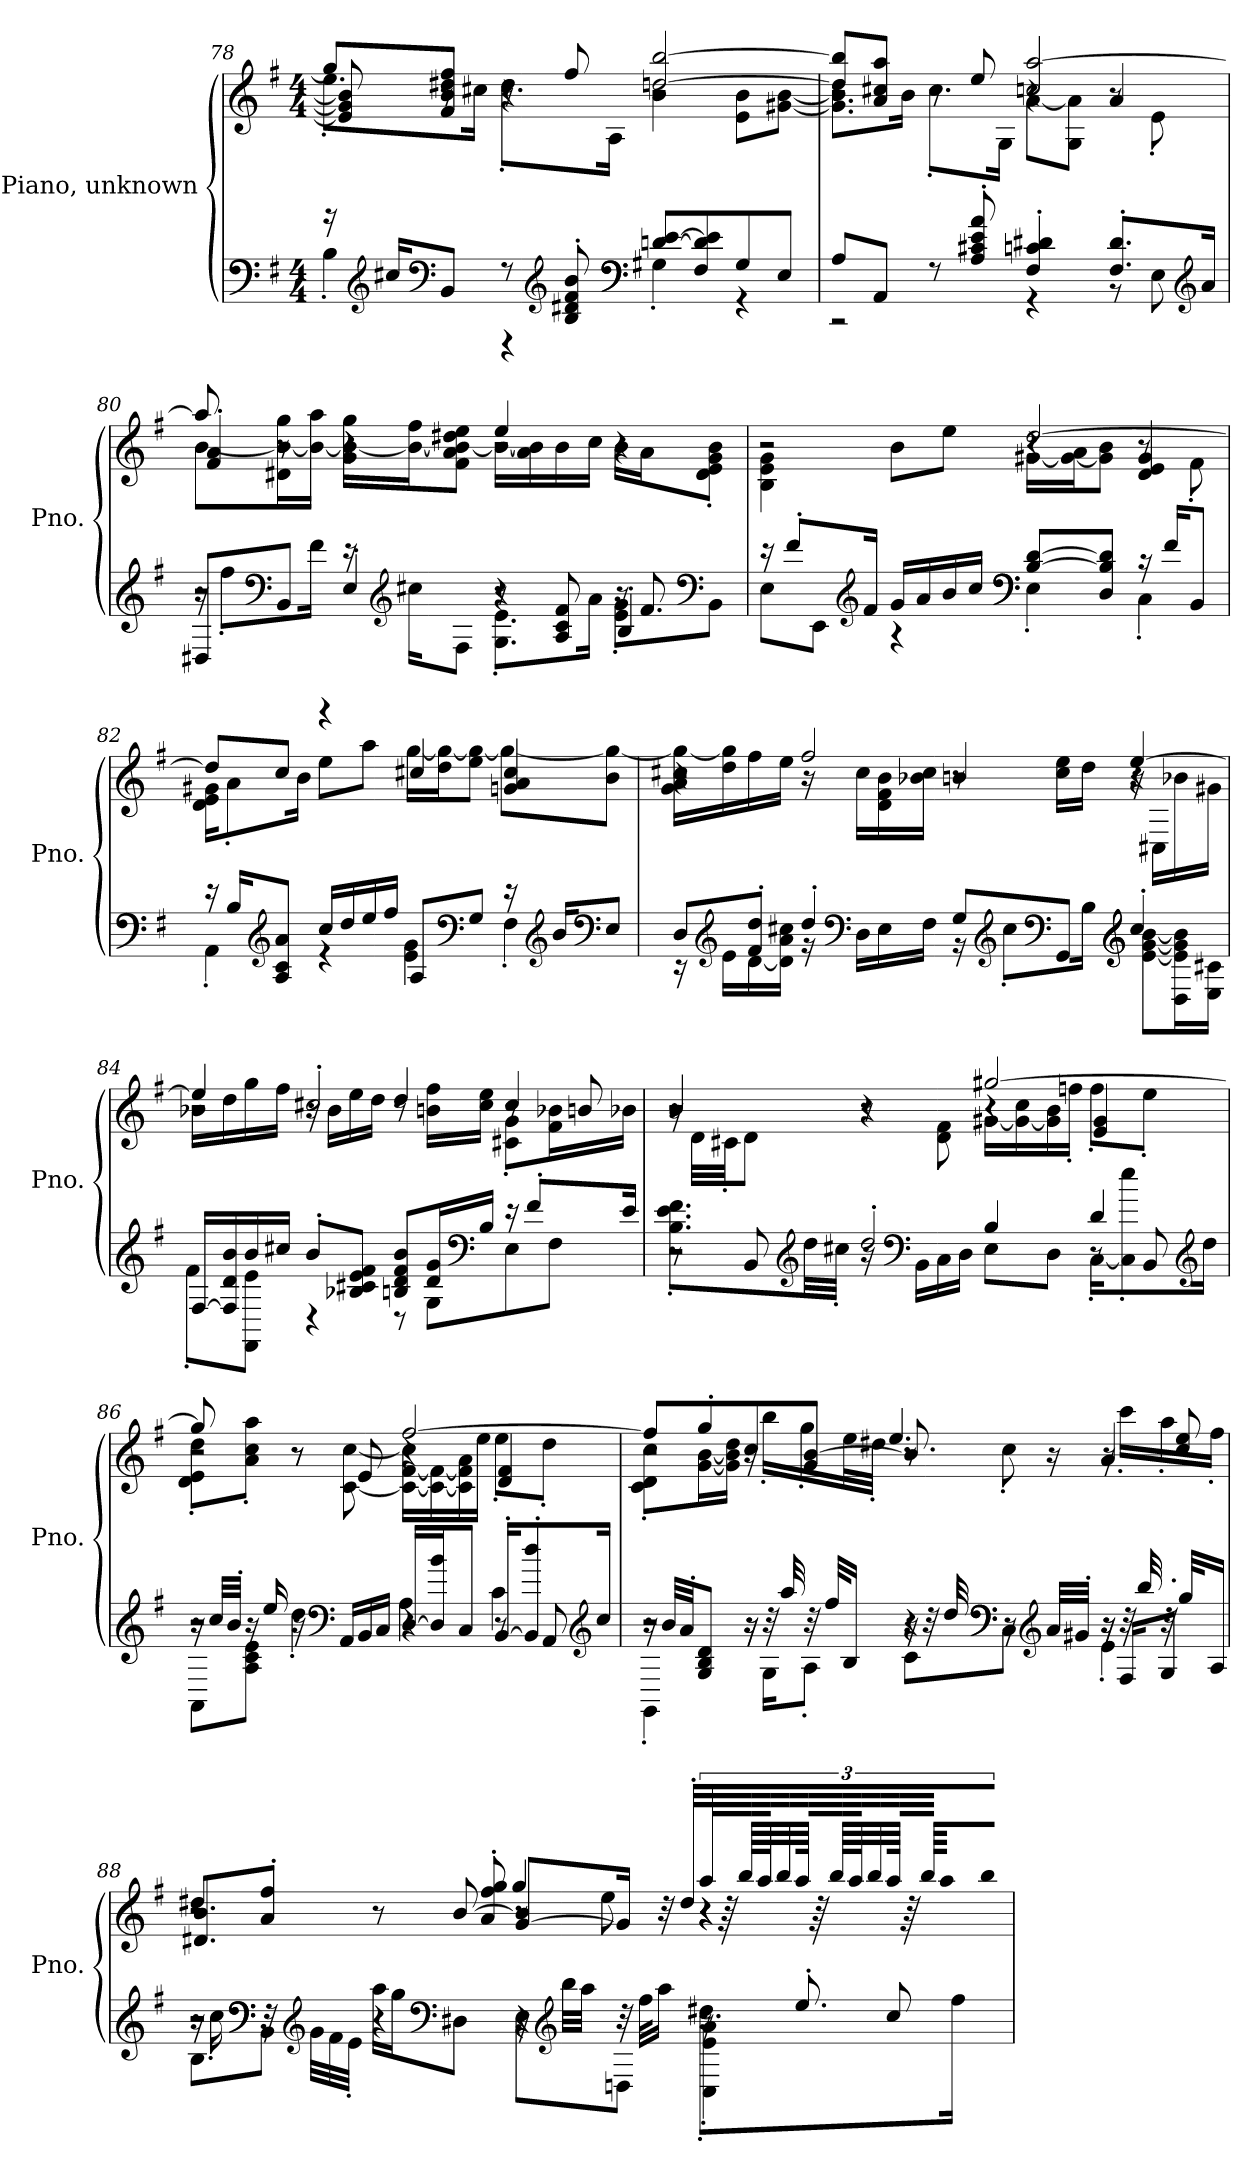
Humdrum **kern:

**kern	**kern
*part1	*part1
*staff2	*staff1
*I"Piano, unknown	*
*I'Pno.	*
*clefF4	*clefG2
*k[f#]	*k[f#]
*M4/4	*M4/4
=78	=78
*^	*^
*	*	*	*^
16r	4B'\	8gg/L]	8.ee'\L	8e/] 8g/] 8b/]
*clefG2	*	*	*	*
16cc#X/KL	.	.	.	.
*clefF4	*	*	*	*
8BB/J	.	8f#/ 8b/ 8dd#X/ 8ff#/J	.	8r
.	.	.	16cc#X\Jk	.
8r	4r	8r	8.dd#'\L	4r
*clefG2	*	*	*	*
8B/' 8d#X/' 8f#/' 8b/'	.	8ff#/	.	.
.	.	.	16A\Jk	.
*clefF4	*	*	*	*
[8dn/ [8e/L	4G#X'\	[2ddn/ [2bb/	4b\	2r
8F#/ 8d/] 8e/]	.	.	.	.
8G#/	4r	.	8e\ 8b\L	.
8E/J	.	.	[8g#X\ [8b\J	.
!!LO:LB:g=z	!!	!!
=79	=79	=79	=79	=79
8A/L	2r	8dd/] 8bb/]L	8.g#\] 8.b\]L	2r
8AA/J	.	8a/ 8cc#X/ 8aa/J	.	.
.	.	.	16b\Jk	.
8r	.	8r	8.cc#'\L	.
8A/' 8c#X/' 8e/' 8a/'	.	8ee/	.	.
.	.	.	16G\Jk	.
4F#/' 4cn/' 4d#X/'	4r	2ccn/ [2aa/	[8a\L	4r
.	.	.	8G\ 8a\]J	.
8.F#/' 8.d#/'L	8r	.	8r	4a/
.	8E\	.	8e'\	.
*clefG2	*	*	*	*
16a/Jk	.	.	.	.
=80	=80	=80	=80	=80
*	*^	*	*	*
2r	16r	8D#X/L	8aa/]	[8b\L	4f#/' 4a/'
.	8ff#'\L	.	.	.	.
*clefF4	*	*	*	*	*
.	.	8BB/J	8r	16d#X\ 16b\_ 16gg\L	.
.	16f#\Jk	.	.	16b\_ 16aa\JJ	.
.	16r	4E'/	4r	16g\ 16b\_ 16gg\LL	4r
*clefG2	*	*	*	*	*
.	16cc#X\KL	.	.	16b\_ 16ff#\J	.
.	8F#\J	.	.	8f#\ 8a\ 8b\_ 8dd#X\ 8ee\J	.
4r	8.G\' 8.e\'L	8r	4ee/	16b\LL_	2r
.	.	.	.	16a\ 16b\]	.
.	.	8A/ 8c/ 8f#/	.	16b\	.
.	16a\Jk	.	.	16cc\JJ	.
16r	8e\' 8g\'L	4B'/	4r	16b\LL	.
8.f#/	.	.	.	16a\J	.
*clefF4	*	*	*	*	*
.	8BB\J	.	.	8d#\' 8e\' 8g\' 8b\'J	.
*	*v	*v	*	*	*
!!LO:LB:g=z	!!	!!
=81	=81	=81	=81	=81
16r	8E\L	2r	4B\ 4e\ 4g\	2r
8f#'/L	.	.	.	.
.	8EE\J	.	.	.
*clefG2	*	*	*	*
16f#/Jk	.	.	.	.
16g/LL	4r	.	8b\L	.
16a/	.	.	.	.
16b/	.	.	8ee\J	.
16cc/JJ	.	.	.	.
*clefF4	*	*	*	*
[8B/ [8d/L	4E'\	[2dd/	[16g#X\LL	4r
.	.	.	16g#\_ 16a\J	.
8D/ 8B/] 8d/]J	.	.	8g#\] 8b\J	.
16r	4C'\	.	8r	4d/ 4e/ 4g#/
16f#/KL	.	.	.	.
8BB/J	.	.	8f#'\	.
*	*	*	*v	*v
=82	=82	=82	=82
16r	4AA'\	8dd/L]	16d\ 16e\ 16g#X\KL
16B/KL	.	.	8a'\
*clefG2	*	*	*
8A/ 8c/ 8a/J	.	8cc/J	.
.	.	.	16b\Jk
16cc/LL	4r	4r	8ee\L
16dd/	.	.	.
16ee/	.	.	8aa\J
16ff#/JJ	.	.	.
8A/L	4e\ 4g\	4cc#X/	[16gg\LL
.	.	.	16dd\ 16gg\_J
*clefF4	*	*	*
8G/J	.	.	8ee\ 8gg\_J
16r	4F#'\	4gn/ 4a/ 4cc#/	8gg\L_
*clefG2	*	*	*
16b/KL	.	.	.
*clefF4	*	*	*
8E/J	.	.	8b\ 8gg\_J
!!LO:LB:g=z
=83	=83	=83	=83
*	*	*	*^
8D/L	16r	4r	16g\ 16a\ 16cc#X\ 16gg\_LL	2r
*clefG2	*	*	*	*
.	16e\LL	.	16dd\ 16gg\]	.
8f#/' 8dd/'J	[16d\	.	16ff#\	.
.	16d\] 16a\ 16cc#X\JJ	.	16ee\JJ	.
4dd'/	16r	2ff#/	16r	.
*clefF4	*	*	*	*
.	16D\LL	.	16cc#\LL	.
.	16E\	.	16d\ 16f#\ 16b\	.
.	16F#\JJ	.	16b-X\ 16cc#\JJ	.
8G/L	16r	.	8r	4bn/
*clefG2	*	*	*	*
.	8cc#'\L	.	.	.
*clefF4	*	*	*	*
8GG/J	.	.	16cc#\ 16ee\LL	.
.	16B\Jk	.	16dd\JJ	.
*clefG2	*	*	*	*
4cc#'/	[8e\ [8g\ [8b\L	[4ee/	16r	4r
.	.	.	16C#X\LL	.
.	16D\ 16e\] 16g\] 16b\]L	.	16b-X\	.
.	16E\ 16c#X\JJ	.	16g#X\JJ	.
!!LO:LB:g=z	!!	!!
=84	=84	=84	=84	=84
[16F#/LL	8f#'\L	4ee/]	16b-X\LL	2r
16F#/] 16d/ 16b/	.	.	16dd\	.
16b/	8FF#\ 8e\J	.	16gg\	.
16cc#X/JJ	.	.	16ff#\JJ	.
8b'/L	4r	2cc#X'/	16r	.
.	.	.	16b-\LL	.
8B-X/ 8c#X/ 8e/ 8f#/J	.	.	16ee\	.
.	.	.	16dd\JJ	.
8Bn/ 8d/ 8f#/ 8b/L	8r	.	8r	4dd/
16d/ 16g/L	8G\L	.	16bn\ 16ff#\LL	.
*clefF4	*	*	*	*
16B/JJ	.	.	16cc#\ 16ee\JJ	.
16r	8E\	4cc#/	8c#X\' 8g\'L	8r
8f#'/L	.	.	.	.
.	8F#\J	.	16f#\ 16b-X\L	8bn/
16e/Jk	.	.	16b-X\JJ	.
!!LO:PB:g=z	!!	!!
=85	=85	=85	=85	=85
*	*^	*	*	*
2r	8.B\' 8.e\' 8.f#\'L	8r	4b/	16r	2r
.	.	.	.	32d\LLL	.
.	.	.	.	32c#X'\JJ	.
.	.	8BB/	.	8d\J	.
*clefG2	*	*	*	*	*
.	32dd\LL	.	.	.	.
.	32cc#X'\JJJ	.	.	.	.
.	16r	2dd'/	4r	8r	.
*clefF4	*	*	*	*	*
.	16BB\LL	.	.	.	.
.	16C\	.	.	8d\ 8f#\	.
.	16D\JJ	.	.	.	.
4B/	8E\L	.	[2gg#X/	[16g#X\LL	4r
.	.	.	.	16g#\_ 16cc\	.
.	8D\J	.	.	16g#\] 16b\	.
.	.	.	.	16ffn'\JJ	.
4d/	[16C'\KL	8r	.	8ff'\L	4e/ 4g#/
.	8C\]' 8ee\'	.	.	.	.
.	.	8BB/	.	8ee'\J	.
*clefG2	*	*	*	*	*
.	16dd\Jk	.	.	.	.
!!LO:LB:g=z	!!	!!
=86	=86	=86	=86	=86	=86
16r	8AA\L	2r	8gg#/]	8d\' 8e\' 8dd\'L	2r
32cc/LLL	.	.	.	.	.
32b'/JJJ	.	.	.	.	.
16r	8A\ 8c\ 8e\J	.	8r	8a\' 8cc\' 8aa\'J	.
16ee/	.	.	.	.	.
16r	4dd'\	.	8r	8r	.
*clefF4	*	*	*	*	*
16AA/LL	.	.	.	.	.
16BB/	.	.	8e/	[8c\ [8cc\	.
16C/JJ	.	.	.	.	.
[16D/LL	4A\	4r	[2ff#/	16c\_ [16f#\ 16cc\]LL	4r
16D/] 16b/J	.	.	.	16c\_ 16f#\_	.
8C/J	.	.	.	16c\] 16f#\] 16a\	.
.	.	.	.	16ee\JJ	.
[16BB'/KL	4c\	8r	.	8ee'\L	4d/ 4f#/
8BB/]' 8dd/'	.	.	.	.	.
.	.	8AA/	.	8dd'\J	.
*clefG2	*	*	*	*	*
16cc/Jk	.	.	.	.	.
!!LO:LB:g=z	!!	!!
=87	=87	=87	=87	=87	=87
16r	4GG'\	2r	8ff#/L]	8c\' 8d\' 8cc\'L	2r
32b/LLL	.	.	.	.	.
32a'/JJ	.	.	.	.	.
8G/ 8B/ 8d/J	.	.	8gg'/	[16g\ [16b\L	.
.	.	.	.	16g\] 16b\] 16dd\JJ	.
16r	16r	.	8cc/	16r	.
32r	16G\KL	.	.	16bb'\LL	.
32aa/	.	.	.	.	.
32r	8A'\J	.	8g/ [8b/J	16gg'\	.
32ff#/KLL	.	.	.	.	.
16B/JJ	.	.	.	32ee\L	.
.	.	.	.	32dd#X'\JJJ	.
16r	8c\L	4r	8.b/]	8r	4.ee/
32r	.	.	.	.	.
32dd/	.	.	.	.	.
*clefF4	*	*	*	*	*
16r	8C\J	.	.	8cc'\	.
*clefG2	*	*	*	*	*
32a/LLL	.	.	16r	.	.
32g#X'/JJJ	.	.	.	.	.
16r	4e'\	16r	4a/	16r	.
32r	.	16F#/KL	.	16ccc'\LL	.
32bb/	.	.	.	.	.
32r	.	8G'/J	.	16aa'\	8cc/ 8ee/
32gg/KLL	.	.	.	.	.
16A/JJ	.	.	.	16ff#'\JJ	.
!!LO:LB:g=z	!!	!!
=88	=88	=88	=88	=88	=88
*	*	*^	*	*	*
2r	16r	2r	8B\L	8dd#X/L	2r	4.d#X/ 4.b/
.	16cc'\	.	.	.	.	.
*clefF4	*	*	*	*	*	*
.	32r	.	8BB\J	8a/' 8ff#/'J	.	.
*clefG2	*	*	*	*	*	*
.	32g\LLL	.	.	.	.	.
.	32f#\	.	.	.	.	.
.	32e'\JJJ	.	.	.	.	.
.	16aa\LL	.	4r	8r	.	.
.	16gg\J	.	.	.	.	.
*clefF4	*	*	*	*	*	*
.	8D#X\J	.	.	[8b/	.	8a/' 8ff#/' 8gg/'
4r	16r	4r	8E\L	[8g/ 8b/]L	8r	4gg/
*clefG2	*	*	*	*	*	*
.	32bb\LLL	.	.	.	.	.
.	32aa\JJJ	.	.	.	.	.
.	32r	.	8Dn\J	16g/Jk]	8ee\	.
.	32ff#\KLL	.	.	.	.	.
.	16aa\JJ	.	.	32r	.	.
.	.	.	.	32dd#'/LLL	.	.
16r	8.dd#X'\L	8r	4C\' 4e\' 4a\'	96aa/JJJk	4r	4r
.	.	.	.	96r	.	.
.	.	.	.	96bb/LLLL	.	.
*	*	*	*	*Xbrackettup	*	*
.	.	.	.	96aa/J	.	.
.	.	.	.	48bb/	.	.
*	*	*	*	*brackettup	*	*
8.ee'/	.	.	.	96aa/JJJk	.	.
.	.	.	.	96r	.	.
.	.	.	.	96bb/LLLL	.	.
*	*	*	*	*Xbrackettup	*	*
.	.	.	.	96aa/J	.	.
.	.	.	.	48bb/	.	.
*	*	*	*	*brackettup	*	*
.	.	8cc/	.	96aa/JJJk	.	.
.	.	.	.	96r	.	.
.	.	.	.	96bb/KLLL	.	.
.	.	.	.	32aa/J	.	.
.	16ff#\Jk	.	.	16bb/JJ	.	.
*v	*v	*v	*v	*	*	*
*	*v	*v	*v
=	=
*-	*-
